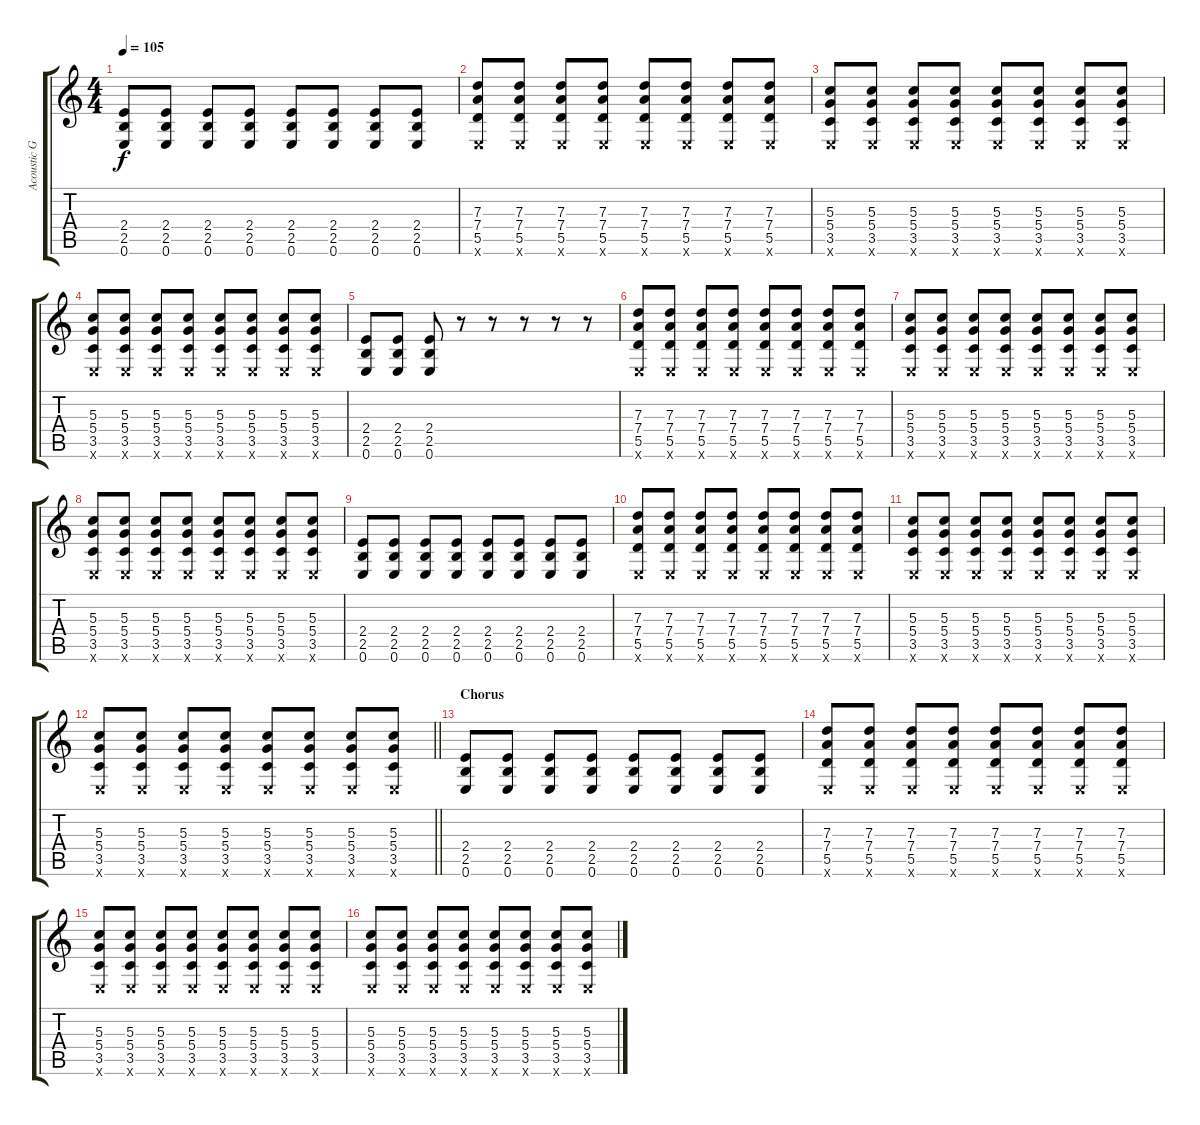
\track ("Acoustic Guitar 1" "Acoustic G") {instrument acousticguitarnylon}
\staff {score tabs}
\tuning (E4 B3 G3 D3 A2 E2) {hide}
\ts (4 4)
\tempo 105
\clef g2
\ks c
(2.4 2.5 0.6).8{dy f} (2.4 2.5 0.6).8 (2.4 2.5 0.6).8 (2.4 2.5 0.6).8 (2.4 2.5 0.6).8 (2.4 2.5 0.6).8 (2.4 2.5 0.6).8 (2.4 2.5 0.6).8 |
(7.3 7.4 5.5 0.6{x}).8 (7.3 7.4 5.5 0.6{x}).8 (7.3 7.4 5.5 0.6{x}).8 (7.3 7.4 5.5 0.6{x}).8 (7.3 7.4 5.5 0.6{x}).8 (7.3 7.4 5.5 0.6{x}).8 (7.3 7.4 5.5 0.6{x}).8 (7.3 7.4 5.5 0.6{x}).8 |
(5.3 5.4 3.5 0.6{x}).8 (5.3 5.4 3.5 0.6{x}).8 (5.3 5.4 3.5 0.6{x}).8 (5.3 5.4 3.5 0.6{x}).8 (5.3 5.4 3.5 0.6{x}).8 (5.3 5.4 3.5 0.6{x}).8 (5.3 5.4 3.5 0.6{x}).8 (5.3 5.4 3.5 0.6{x}).8 |
(5.3 5.4 3.5 0.6{x}).8 (5.3 5.4 3.5 0.6{x}).8 (5.3 5.4 3.5 0.6{x}).8 (5.3 5.4 3.5 0.6{x}).8 (5.3 5.4 3.5 0.6{x}).8 (5.3 5.4 3.5 0.6{x}).8 (5.3 5.4 3.5 0.6{x}).8 (5.3 5.4 3.5 0.6{x}).8 |
(2.4 2.5 0.6).8 (2.4 2.5 0.6).8 (2.4 2.5 0.6).8 r.8 r.8 r.8 r.8 r.8 |
(7.3 7.4 5.5 0.6{x}).8 (7.3 7.4 5.5 0.6{x}).8 (7.3 7.4 5.5 0.6{x}).8 (7.3 7.4 5.5 0.6{x}).8 (7.3 7.4 5.5 0.6{x}).8 (7.3 7.4 5.5 0.6{x}).8 (7.3 7.4 5.5 0.6{x}).8 (7.3 7.4 5.5 0.6{x}).8 |
(5.3 5.4 3.5 0.6{x}).8 (5.3 5.4 3.5 0.6{x}).8 (5.3 5.4 3.5 0.6{x}).8 (5.3 5.4 3.5 0.6{x}).8 (5.3 5.4 3.5 0.6{x}).8 (5.3 5.4 3.5 0.6{x}).8 (5.3 5.4 3.5 0.6{x}).8 (5.3 5.4 3.5 0.6{x}).8 |
(5.3 5.4 3.5 0.6{x}).8 (5.3 5.4 3.5 0.6{x}).8 (5.3 5.4 3.5 0.6{x}).8 (5.3 5.4 3.5 0.6{x}).8 (5.3 5.4 3.5 0.6{x}).8 (5.3 5.4 3.5 0.6{x}).8 (5.3 5.4 3.5 0.6{x}).8 (5.3 5.4 3.5 0.6{x}).8 |
(2.4 2.5 0.6).8 (2.4 2.5 0.6).8 (2.4 2.5 0.6).8 (2.4 2.5 0.6).8 (2.4 2.5 0.6).8 (2.4 2.5 0.6).8 (2.4 2.5 0.6).8 (2.4 2.5 0.6).8 |
(7.3 7.4 5.5 0.6{x}).8 (7.3 7.4 5.5 0.6{x}).8 (7.3 7.4 5.5 0.6{x}).8 (7.3 7.4 5.5 0.6{x}).8 (7.3 7.4 5.5 0.6{x}).8 (7.3 7.4 5.5 0.6{x}).8 (7.3 7.4 5.5 0.6{x}).8 (7.3 7.4 5.5 0.6{x}).8 |
(5.3 5.4 3.5 0.6{x}).8 (5.3 5.4 3.5 0.6{x}).8 (5.3 5.4 3.5 0.6{x}).8 (5.3 5.4 3.5 0.6{x}).8 (5.3 5.4 3.5 0.6{x}).8 (5.3 5.4 3.5 0.6{x}).8 (5.3 5.4 3.5 0.6{x}).8 (5.3 5.4 3.5 0.6{x}).8 |
\barLineRight lightlight
(5.3 5.4 3.5 0.6{x}).8 (5.3 5.4 3.5 0.6{x}).8 (5.3 5.4 3.5 0.6{x}).8 (5.3 5.4 3.5 0.6{x}).8 (5.3 5.4 3.5 0.6{x}).8 (5.3 5.4 3.5 0.6{x}).8 (5.3 5.4 3.5 0.6{x}).8 (5.3 5.4 3.5 0.6{x}).8 |
\section ("" "Chorus")
(2.4 2.5 0.6).8 (2.4 2.5 0.6).8 (2.4 2.5 0.6).8 (2.4 2.5 0.6).8 (2.4 2.5 0.6).8 (2.4 2.5 0.6).8 (2.4 2.5 0.6).8 (2.4 2.5 0.6).8 |
(7.3 7.4 5.5 0.6{x}).8 (7.3 7.4 5.5 0.6{x}).8 (7.3 7.4 5.5 0.6{x}).8 (7.3 7.4 5.5 0.6{x}).8 (7.3 7.4 5.5 0.6{x}).8 (7.3 7.4 5.5 0.6{x}).8 (7.3 7.4 5.5 0.6{x}).8 (7.3 7.4 5.5 0.6{x}).8 |
(5.3 5.4 3.5 0.6{x}).8 (5.3 5.4 3.5 0.6{x}).8 (5.3 5.4 3.5 0.6{x}).8 (5.3 5.4 3.5 0.6{x}).8 (5.3 5.4 3.5 0.6{x}).8 (5.3 5.4 3.5 0.6{x}).8 (5.3 5.4 3.5 0.6{x}).8 (5.3 5.4 3.5 0.6{x}).8 |
(5.3 5.4 3.5 0.6{x}).8 (5.3 5.4 3.5 0.6{x}).8 (5.3 5.4 3.5 0.6{x}).8 (5.3 5.4 3.5 0.6{x}).8 (5.3 5.4 3.5 0.6{x}).8 (5.3 5.4 3.5 0.6{x}).8 (5.3 5.4 3.5 0.6{x}).8 (5.3 5.4 3.5 0.6{x}).8
